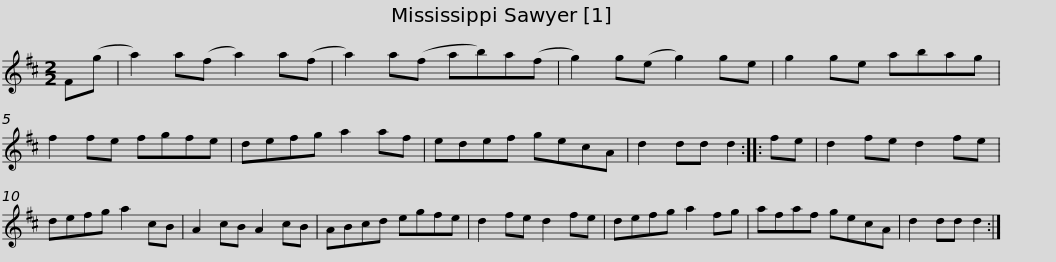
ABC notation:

X:1
L:1/8
M:2/2
I:linebreak $
K:D
V:1 treble
V:1
 F(g | a2) a(f a2) a(f | a2) a(f ab)a(f | g2) g(e g2) ge | g2 ge abag | %5
 f2 fe fgfe |$ defg a2 af | edef gecA | d2 dd d2 :: fe | %10
 d2 fe d2 fe | defg a2 cB | A2 cB A2 cB |$ ABcd egfe | d2 fe d2 fe | %15
 defg a2 fg | afaf gecA | d2 dd d2 :| %18
